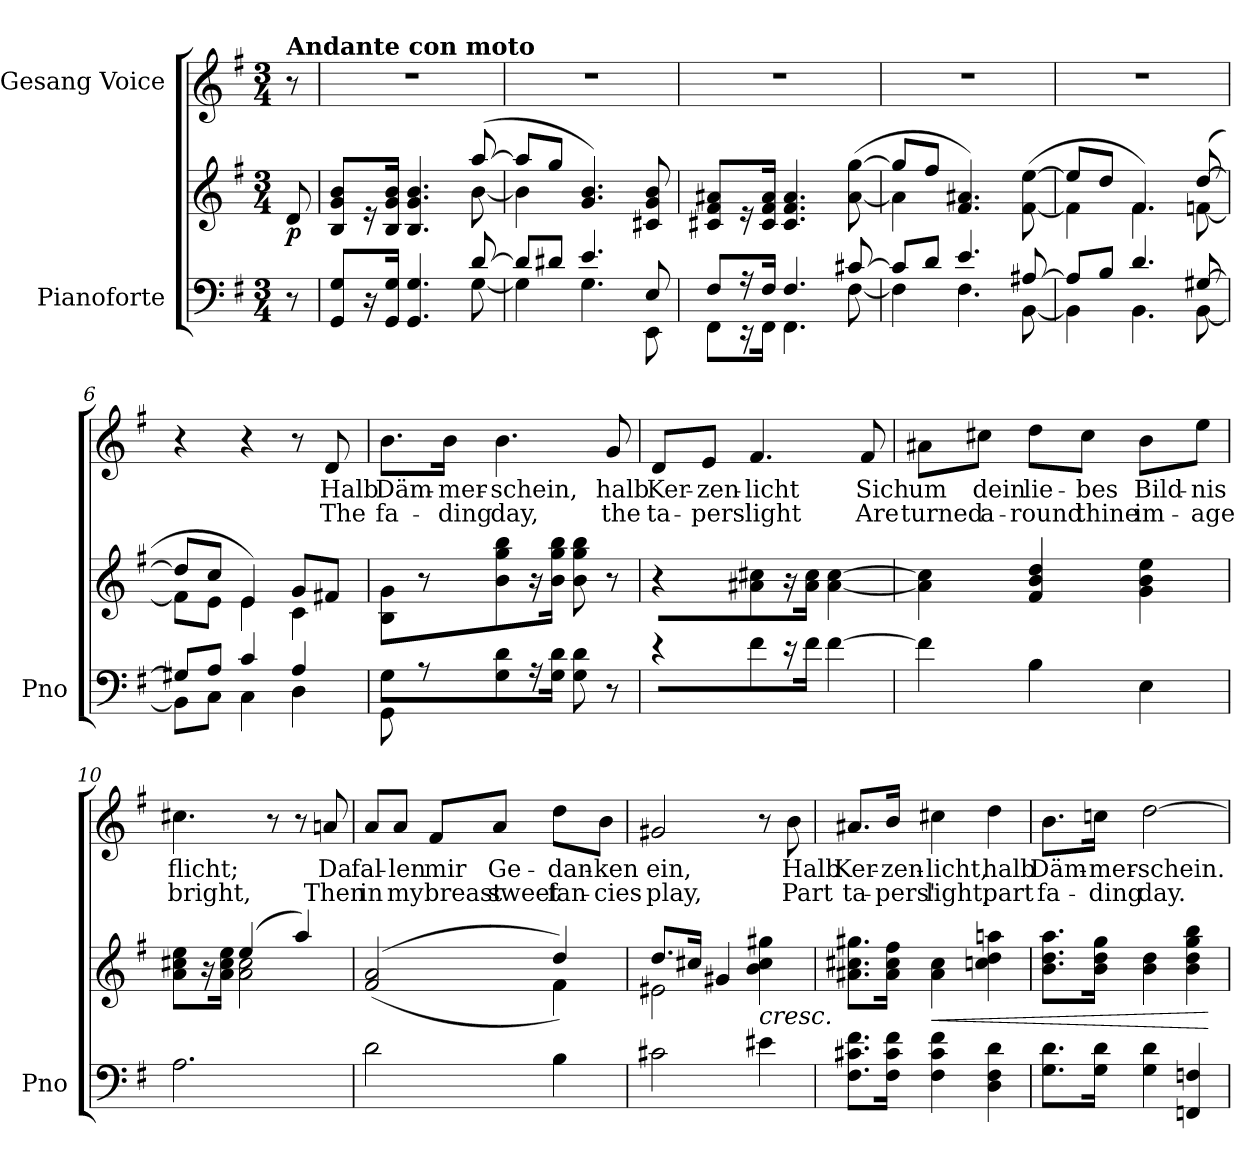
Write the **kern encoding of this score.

**kern	**kern	**dynam	**kern	**text	**text
*part2	*part2	*part2	*part1	*part1	*part1
*staff3	*staff2	*staff2/3	*staff1	*staff1	*staff1
*I"Pianoforte	*	*	*I"Gesang Voice	*	*
*I'Pno	*	*	*	*	*
*clefF4	*clefG2	*	*clefG2	*	*
*k[f#]	*k[f#]	*	*k[f#]	*	*
*M3/4	*M3/4	*	*M3/4	*	*
=	=	=	=	=	=
!	!	!	!LO:TX:a:B:t=Andante con moto	!	!
!	!	!LO:DY:b	!	!	!
8r	8d/	p	8r	.	.
=1	=1	=1	=1	=1	=1
*^	*^	*	*	*	*
8GG/ 8G/L	8ryy	8B/ 8g/ 8b/L	8ryy	.	2.r	.	.
*v	*v	*	*	*	*	*	*
*	*v	*v	*	*	*	*
16r	16r	.	.	.	.
16GG/ 16G/JJ	16B/ 16g/ 16b/JJ	.	.	.	.
4.GG/ 4.G/	4.B/ 4.g/ 4.b/	.	.	.	.
*^	*^	*	*	*	*
[8d/	[8G\	([8aa/	[8b\	.	.	.	.
=2	=2	=2	=2	=2	=2	=2	=2
8d/L]	4G\]	8aa/L]	4b\]	.	2.r	.	.
8d#X/J	.	8gg/J	.	.	.	.	.
4.e/	4.G\	4.g/ 4.b/)	2ryy	.	.	.	.
8E/	8EE\	8c#X/ 8g/ 8b/	.	.	.	.	.
*	*	*v	*v	*	*	*	*
=3	=3	=3	=3	=3	=3	=3
8F#/L	8FF#\L	8c#X/ 8f#/ 8a#X/L	.	2.r	.	.
16r	16r	16r	.	.	.	.
16F#/JJ	16FF#\JJ	16c#/ 16f#/ 16a#/JJ	.	.	.	.
4.F#/	4.FF#\	4.c#/ 4.f#/ 4.a#/	.	.	.	.
[8c#X/	[8F#\	([<8a#\ [>8gg\	.	.	.	.
=4	=4	=4	=4	=4	=4	=4
*	*	*^	*	*	*	*
8c#/L]	4F#\]	8gg/L]	4a#\]	.	2.r	.	.
8d/J	.	8ff#/J	.	.	.	.	.
4.e/	4.F#\	4.f#/ 4.a#X/)	2ryy	.	.	.	.
[8A#X/	[8BB\	([<8f#\ [8ee\	.	.	.	.	.
=5	=5	=5	=5	=5	=5	=5	=5
8A#/L]	4BB\]	8ee/L]	4f#\]	.	2.r	.	.
8B/J	.	8dd/J	.	.	.	.	.
4.d/	4.BB\	4.f#/)	4.f#\	.	.	.	.
[8G#X/	[8BB\	([8dd/	[8fn\	.	.	.	.
!!LO:LB:g=z
=6	=6	=6	=6	=6	=6	=6	=6
8G#X/L]	8BB\L]	8dd/L]	8fn\L]	.	4r	.	.
8A/J	8C\J	8cc/J	8e\J	.	.	.	.
4c/	4C\	4e/)	4e\	.	4r	.	.
4A/	4D\	8g/L	4c\	.	8r	.	.
!	!	!	!	!	!	!LO:LY:b	!LO:LY:b
.	.	8f#X/J	.	.	8d/	Halb	The
*	*	*v	*v	*	*	*	*
=7	=7	=7	=7	=7	=7	=7
!	!	!	!	!	!LO:LY:b	!LO:LY:b
8G/	8GG\	8B/ 8g/	.	8.b\L	Däm-	fa-
8r	2ryy	8r	.	.	.	.
!	!	!	!	!	!LO:LY:b	!LO:LY:b
.	.	.	.	16b\Jk	-mer-	-ding
!	!	!	!	!	!LO:LY:b	!LO:LY:b
8G\ 8d\L	.	8b\ 8gg\ 8bb\L	.	4.b\	-schein,	day,
16r	.	16r	.	.	.	.
16G\ 16d\JJ	.	16b\ 16gg\ 16bb\JJ	.	.	.	.
8G\ 8d\	.	8b\ 8gg\ 8bb\	.	.	.	.
!	!	!	!	!	!LO:LY:b	!LO:LY:b
8r	8ryy	8r	.	8g/	halb	the
=8	=8	=8	=8	=8	=8	=8
!	!	!	!	!	!LO:LY:b	!LO:LY:b
*v	*v	*	*	*	*	*
4r	4r	.	8d/L	Ker-	ta-
!	!	!	!	!LO:LY:b	!LO:LY:b
.	.	.	8e/J	-zen-	-pers'
!	!	!	!	!LO:LY:b	!LO:LY:b
8f#\L	8a#X\ 8cc#X\L	.	4.f#/	-licht	light
16r	16r	.	.	.	.
16f#\JJ	16a#\ 16cc#\JJ	.	.	.	.
[4f#\	[4a#\ [4cc#\	.	.	.	.
!	!	!	!	!LO:LY:b	!LO:LY:b
.	.	.	8f#/	Sich	Are
=9	=9	=9	=9	=9	=9
!	!	!	!	!LO:LY:b	!LO:LY:b
4f#\]	4a#\] 4cc#\]	.	8a#X\L	um	turned
!	!	!	!	!LO:LY:b	!LO:LY:b
.	.	.	8cc#X\J	dein	a-
!	!	!	!	!LO:LY:b	!LO:LY:b
4B\	4f#/ 4b/ 4dd/	.	8dd\L	lie-	-round
!	!	!	!	!LO:LY:b	!LO:LY:b
.	.	.	8cc#\J	-bes	thine
!	!	!	!	!LO:LY:b	!LO:LY:b
4E\	4g\ 4b\ 4ee\	.	8b\L	Bild-	im-
!	!	!	!	!LO:LY:b	!LO:LY:b
.	.	.	8ee\J	-nis	-age
=10	=10	=10	=10	=10	=10
*	*^	*	*	*	*
!	!	!	!	!	!LO:LY:b	!LO:LY:b
2.A\	8a\ 8cc#X\ 8ee\L	4ryy	.	4.cc#X\	flicht;	bright,
.	16r	.	.	.	.	.
.	16a\ 16cc#\ 16ee\JJ	.	.	.	.	.
.	(4ee/	2a\ 2cc#\	.	.	.	.
.	.	.	.	8r	.	.
.	4aa/)	.	.	8r	.	.
!	!	!	!	!	!LO:LY:b	!LO:LY:b
.	.	.	.	8an/	Da	Then
!!LO:LB:g=z
=11	=11	=11	=11	=11	=11	=11
!	!	!	!	!	!LO:LY:b	!LO:LY:b
2d\	((<2f#/ 2a/	2ryy	.	8a/L	fal-	in
!	!	!	!	!	!LO:LY:b	!LO:LY:b
.	.	.	.	8a/J	-len	my
!	!	!	!	!	!LO:LY:b	!LO:LY:b
.	.	.	.	8f#/L	mir	breast
!	!	!	!	!	!LO:LY:b	!LO:LY:b
.	.	.	.	8a/J	Ge-	sweet
!	!	!	!	!	!LO:LY:b	!LO:LY:b
4B\	4dd/))	4f#\	.	8dd\L	-dan-	fan-
!	!	!	!	!	!LO:LY:b	!LO:LY:b
.	.	.	.	8b\J	-ken	-cies
=12	=12	=12	=12	=12	=12	=12
!	!	!	!	!	!LO:LY:b	!LO:LY:b
2c#X\	8.dd/L	2e#X\	.	2g#X/	ein,	play,
.	16cc#X/Jk	.	.	.	.	.
.	4g#X/	.	.	.	.	.
!	!LO:TX:b:i:t=cresc.	!	!	!	!	!
4e#X\	4b\ 4cc#\ 4gg#X\	4ryy	.	8r	.	.
!	!	!	!	!	!LO:LY:b	!LO:LY:b
.	.	.	.	8b\	Halb	Part
*	*v	*v	*	*	*	*
=13	=13	=13	=13	=13	=13
!	!	!	!	!LO:LY:b	!LO:LY:b
8.F#\ 8.c#X\ 8.f#\L	8.a#X\ 8.cc#X\ 8.gg#X\L	.	8.a#X/L	Ker-	ta-
!	!	!	!	!LO:LY:b	!LO:LY:b
16F#\ 16c#\ 16f#\Jk	16a#\ 16cc#\ 16ff#\Jk	.	16b/Jk	-zen-	-pers'
!	!	!LO:HP:b	!	!LO:LY:b	!LO:LY:b
4F#\ 4c#\ 4f#\	4a#\ 4cc#\	<	4cc#X\	-licht,	light,
!	!	!	!	!LO:LY:b	!LO:LY:b
4D\ 4F#\ 4d\	4ccn\ 4dd\ 4aan\	.	4dd\	halb	part
=14	=14	=14	=14	=14	=14
!	!	!	!	!LO:LY:b	!LO:LY:b
8.G\ 8.d\L	8.b\ 8.dd\ 8.aa\L	.	8.b\L	Däm-	fa-
!	!	!	!	!LO:LY:b	!LO:LY:b
16G\ 16d\Jk	16b\ 16dd\ 16gg\Jk	.	16ccn\Jk	-mer-	-ding
!	!	!	!	!LO:LY:b	!LO:LY:b
4G\ 4d\	4b\ 4dd\	.	[2dd\	-schein.	day.
4FFn/ 4Fn/	4b\ 4dd\ 4gg\ 4bb\	.	.	.	.
.	.	[	.	.	.
=	=	=	=	=	=
*-	*-	*-	*-	*-	*-
